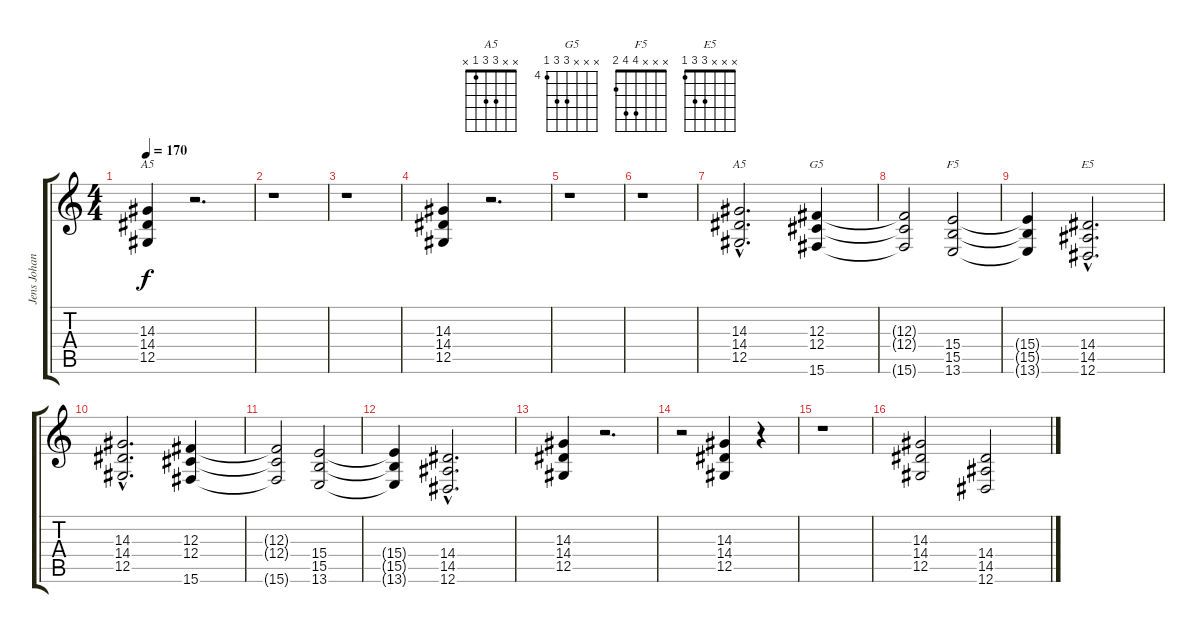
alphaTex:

\track ("Jens Johansson (Rhythm Keyboard)" "Jens Johan") {instrument choiraahs}
\staff {score tabs}
\tuning (Eb4 Bb3 Gb3 Db3 Ab2 Eb2) {hide}
\chord ("A5" x x 2 2 0 x)
\chord ("A5" x x 3 3 1 x)
\chord ("G5" x x x 6 6 4) {firstfret 4}
\chord ("F5" x x x 4 4 2)
\chord ("E5" x x x 3 3 1)
\ts (4 4)
\tempo 170
\clef g2
\ks c
(14.3 14.4 12.5).4{ch "A5" dy f instrument choiraahs} r.2{d} |
r.1 |
r.1 |
(14.3 14.4 12.5).4 r.2{d} |
r.1 |
r.1 |
(14.3{hac} 14.4{hac} 12.5{hac}).2{d ch "A5"} (12.3 12.4 15.6).4{ch "G5"} |
(12.3{t} 12.4{t} 15.6{t}).2 (15.4 15.5 13.6).2{ch "F5"} |
(15.4{t} 15.5{t} 13.6{t}).4 (14.4{hac} 14.5{hac} 12.6{hac}).2{d ch "E5"} |
(14.3{hac} 14.4{hac} 12.5{hac}).2{d} (12.3 12.4 15.6).4 |
(12.3{t} 12.4{t} 15.6{t}).2 (15.4 15.5 13.6).2 |
(15.4{t} 15.5{t} 13.6{t}).4 (14.4{hac} 14.5{hac} 12.6{hac}).2{d} |
(14.3 14.4 12.5).4 r.2{d} |
r.2 (14.3 14.4 12.5).4 r.4 |
r.1 |
(14.3 14.4 12.5).2 (14.4 14.5 12.6).2
